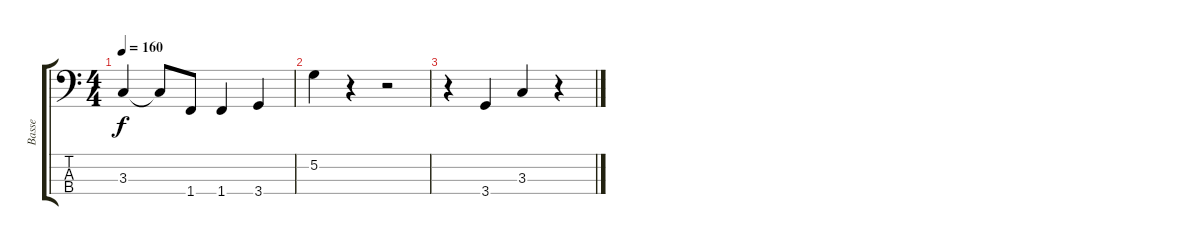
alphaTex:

\track ("Basse" "Basse") {instrument electricbassfinger}
\staff {score tabs}
\tuning (G2 D2 A1 E1) {hide}
\ts (4 4)
\tempo 160
\clef f4
\ks c
3.3.4{dy f} 3.3{t}.8 1.4.8 1.4.4 3.4.4 |
5.2.4 r.4 r.2 |
r.4 3.4.4 3.3.4 r.4
